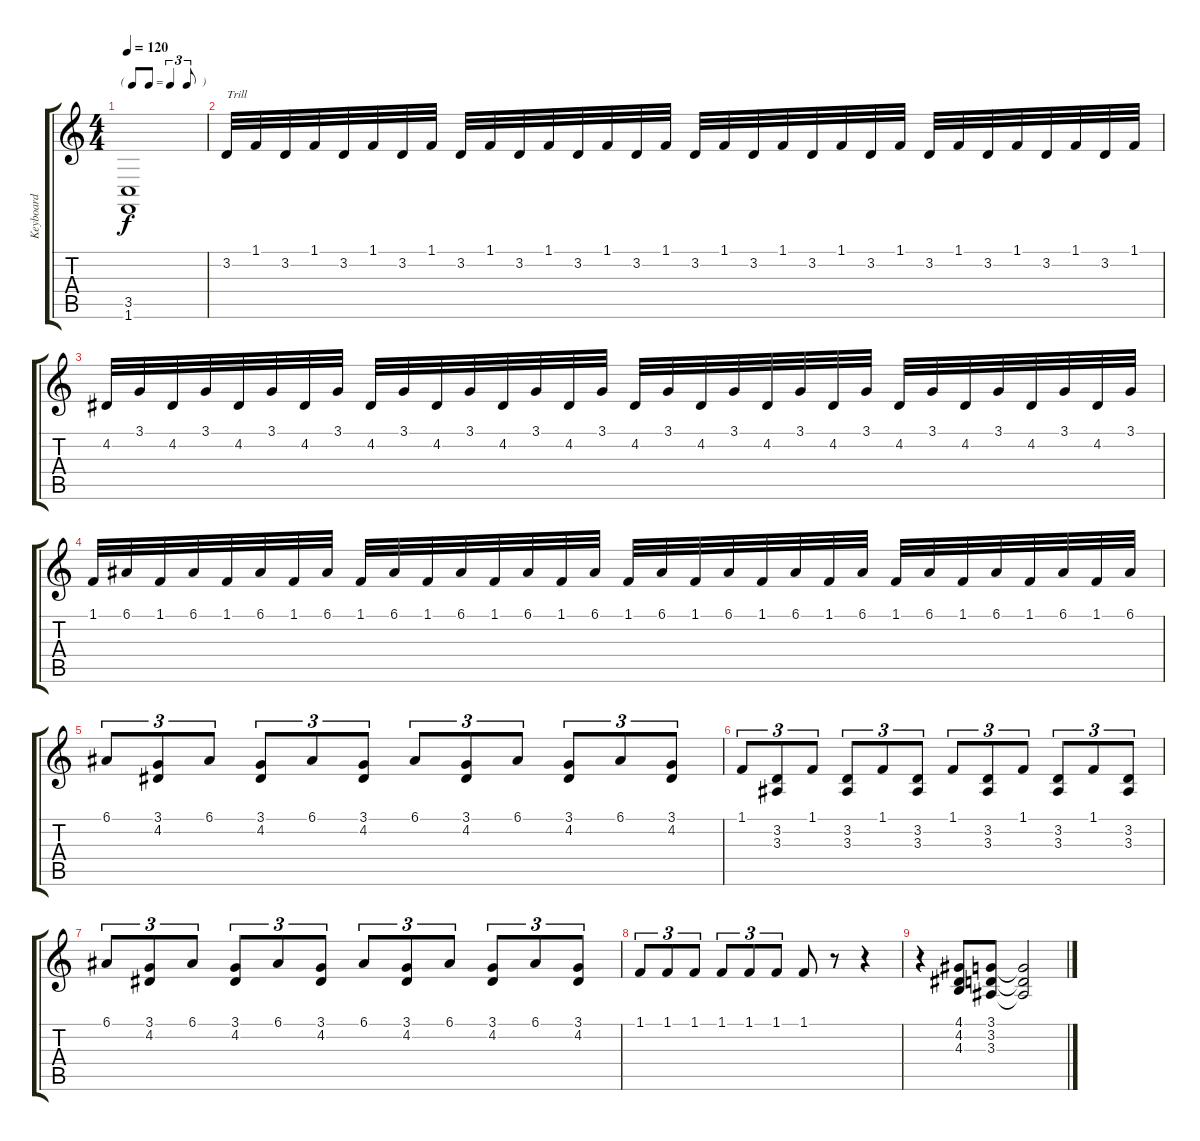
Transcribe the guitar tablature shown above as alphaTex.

\track ("Keyboard" "Keyboard") {instrument electricgrandpiano}
\staff {score tabs}
\tuning (E4 B3 G3 D3 A2 E2) {hide}
\ts (4 4)
\tf triplet8th
\tempo 120
\clef g2
\ks c
(3.5{t} 1.6{t}).1{dy f} |
3.2.32{txt "Trill"} 1.1.32 3.2.32 1.1.32 3.2.32 1.1.32 3.2.32 1.1.32 3.2.32 1.1.32 3.2.32 1.1.32 3.2.32 1.1.32 3.2.32 1.1.32 3.2.32 1.1.32 3.2.32 1.1.32 3.2.32 1.1.32 3.2.32 1.1.32 3.2.32 1.1.32 3.2.32 1.1.32 3.2.32 1.1.32 3.2.32 1.1.32 |
4.2.32 3.1.32 4.2.32 3.1.32 4.2.32 3.1.32 4.2.32 3.1.32 4.2.32 3.1.32 4.2.32 3.1.32 4.2.32 3.1.32 4.2.32 3.1.32 4.2.32 3.1.32 4.2.32 3.1.32 4.2.32 3.1.32 4.2.32 3.1.32 4.2.32 3.1.32 4.2.32 3.1.32 4.2.32 3.1.32 4.2.32 3.1.32 |
1.1.32 6.1.32 1.1.32 6.1.32 1.1.32 6.1.32 1.1.32 6.1.32 1.1.32 6.1.32 1.1.32 6.1.32 1.1.32 6.1.32 1.1.32 6.1.32 1.1.32 6.1.32 1.1.32 6.1.32 1.1.32 6.1.32 1.1.32 6.1.32 1.1.32 6.1.32 1.1.32 6.1.32 1.1.32 6.1.32 1.1.32 6.1.32 |
6.1.8{tu (3 2)} (3.1 4.2).8{tu (3 2)} 6.1.8{tu (3 2)} (3.1 4.2).8{tu (3 2)} 6.1.8{tu (3 2)} (3.1 4.2).8{tu (3 2)} 6.1.8{tu (3 2)} (3.1 4.2).8{tu (3 2)} 6.1.8{tu (3 2)} (3.1 4.2).8{tu (3 2)} 6.1.8{tu (3 2)} (3.1 4.2).8{tu (3 2)} |
1.1.8{tu (3 2)} (3.2 3.3).8{tu (3 2)} 1.1.8{tu (3 2)} (3.2 3.3).8{tu (3 2)} 1.1.8{tu (3 2)} (3.2 3.3).8{tu (3 2)} 1.1.8{tu (3 2)} (3.2 3.3).8{tu (3 2)} 1.1.8{tu (3 2)} (3.2 3.3).8{tu (3 2)} 1.1.8{tu (3 2)} (3.2 3.3).8{tu (3 2)} |
6.1.8{tu (3 2)} (3.1 4.2).8{tu (3 2)} 6.1.8{tu (3 2)} (3.1 4.2).8{tu (3 2)} 6.1.8{tu (3 2)} (3.1 4.2).8{tu (3 2)} 6.1.8{tu (3 2)} (3.1 4.2).8{tu (3 2)} 6.1.8{tu (3 2)} (3.1 4.2).8{tu (3 2)} 6.1.8{tu (3 2)} (3.1 4.2).8{tu (3 2)} |
1.1.8{tu (3 2)} 1.1.8{tu (3 2)} 1.1.8{tu (3 2)} 1.1.8{tu (3 2)} 1.1.8{tu (3 2)} 1.1.8{tu (3 2)} 1.1.8 r.8 r.4 |
r.4 (4.1 4.2 4.3).8 (3.1 3.2 3.3).8 (3.1{t} 3.2{t} 3.3{t}).2
